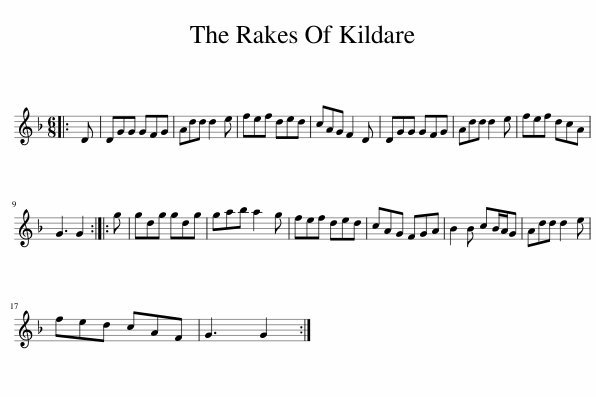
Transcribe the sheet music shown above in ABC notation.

X:1
L:1/8
M:6/8
I:linebreak $
K:F
V:1 treble
V:1
|: D | DGG GFG | Add d2 e | fef ded | cAG F2 D | %5
 DGG GFG | Add d2 e | fef dcA |$ G3 G2 :: g | %10
 gdg gdg | gab a2 g | fef ded | cAG FGA | B2 B cB/A/G | %15
 Add d2 e |$ fed cAF | G3 G2 :| %18
